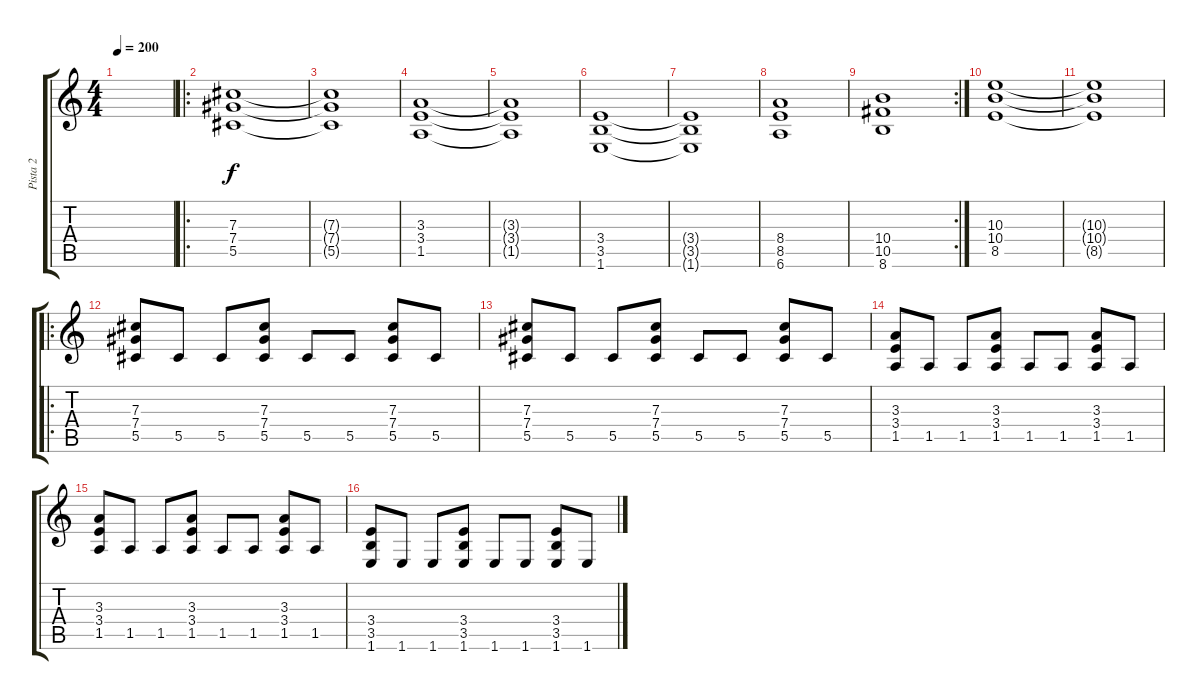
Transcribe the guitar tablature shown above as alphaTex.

\track ("Pista 2" "Pista 2") {instrument distortionguitar}
\staff {score tabs}
\tuning (Eb4 Bb3 Gb3 Db3 Ab2 Eb2) {hide}
\ts (4 4)
\tempo 200
\clef g2
\ks c
|
\ro
(7.3 7.4 5.5).1 |
(7.3{t} 7.4{t} 5.5{t}).1 |
(3.3 3.4 1.5).1 |
(3.3{t} 3.4{t} 1.5{t}).1 |
(3.4 3.5 1.6).1 |
(3.4{t} 3.5{t} 1.6{t}).1 |
(8.4 8.5 6.6).1 |
\rc 2
(10.4 10.5 8.6).1 |
(10.3 10.4 8.5).1 |
(10.3{t} 10.4{t} 8.5{t}).1 |
\ro
(7.3 7.4 5.5).8 5.5.8 5.5.8 (7.3 7.4 5.5).8 5.5.8 5.5.8 (7.3 7.4 5.5).8 5.5.8 |
(7.3 7.4 5.5).8 5.5.8 5.5.8 (7.3 7.4 5.5).8 5.5.8 5.5.8 (7.3 7.4 5.5).8 5.5.8 |
(3.3 3.4 1.5).8 1.5.8 1.5.8 (3.3 3.4 1.5).8 1.5.8 1.5.8 (3.3 3.4 1.5).8 1.5.8 |
(3.3 3.4 1.5).8 1.5.8 1.5.8 (3.3 3.4 1.5).8 1.5.8 1.5.8 (3.3 3.4 1.5).8 1.5.8 |
(3.4 3.5 1.6).8 1.6.8 1.6.8 (3.4 3.5 1.6).8 1.6.8 1.6.8 (3.4 3.5 1.6).8 1.6.8
